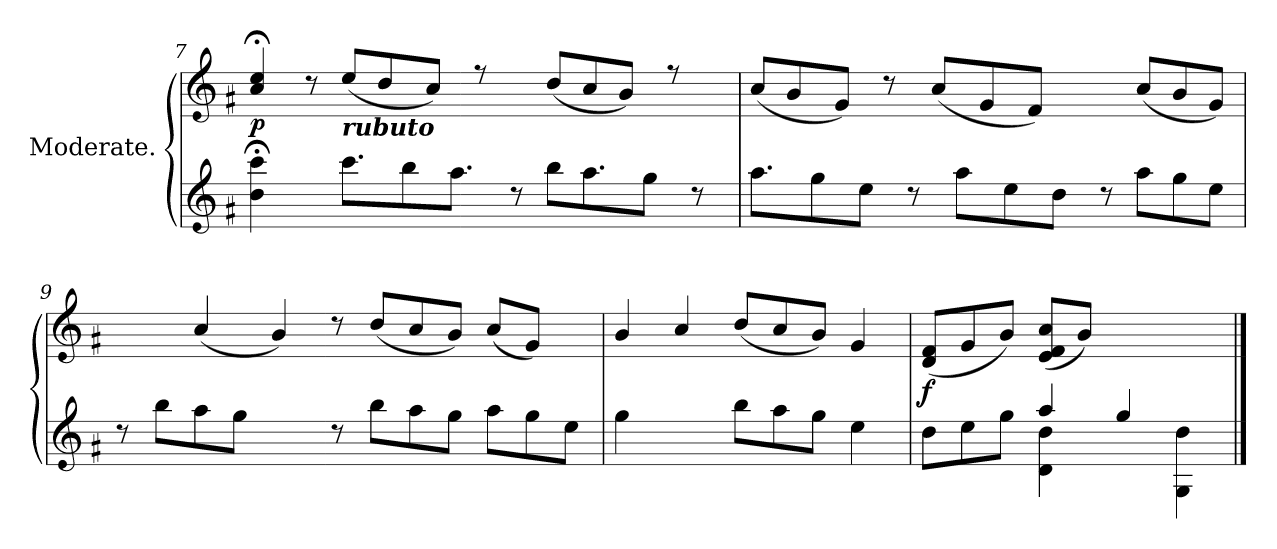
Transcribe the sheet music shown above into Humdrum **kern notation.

**kern	**kern	**dynam
*part1	*part1	*part1
*staff2	*staff1	*staff1/2
*I"Moderate.	*	*
!!LO:LB:g=z
*clefG3	*clefG3	*
*k[f#]	*k[f#]	*
=7	=7	=7
!	!	!LO:DY:b
4b\;< 4aa\;<	4a/;< 4cc/;<	p
8ryy	8rb	.
!	!LO:TX:b:Bi:t=rubuto	!
8.aa\L	(<8cc/L	.
.	8b/	.
8gg\	.	.
.	8a/J)	.
8.ff#\J	.	.
.	8rcc	.
8rb	8ryy	.
8gg\L	(<8b/L	.
8.ff#\	8a/	.
.	8g/J)	.
8ee\J	.	.
.	8rcc	.
8rb	.	.
.	16ryy	.
=8	=8	=8
8.ff#\L	(<8a/L	.
.	8g/	.
8ee\	.	.
.	8e/J)	.
8cc\J	.	.
.	8rb	.
8rb	.	.
.	(<8a/L	.
8ff#\L	.	.
.	8e/	.
8cc\	.	.
.	8d/J)	.
8b\J	.	.
.	8.ryy	.
8rb	.	.
8ff#\L	(<8a/L	.
8ee\	8g/	.
8cc\J	8e/J)	.
!!LO:LB:g=z
=9	=9	=9
8rb	4ryy	.
8gg\L	.	.
8ff#\	(>4a/	.
8ee\J	.	.
4ryy	4g/)	.
8rb	8rb	.
8gg\L	(<8b/L	.
8ff#\	8a/	.
8ee\J	8g/J)	.
8ff#\L	(<8a/L	.
8ee\	8e/J)	.
8cc\J	8ryy	.
=10	=10	=10
4ee\	4g/	.
4ryy	4a/	.
8gg\L	(<8b/L	.
8ff#\	8a/	.
8ee\J	8g/J)	.
4cc\	4e/	.
=11	=11	=11
*^	*	*
!	!	!	!LO:DY:b
4.ryy	8b\L	(<8B/ 8d/L	f
.	8cc\	8e/	.
.	8ee\J	8g/J)	.
4ff#/	4B\ 4b\	(<8c/ 8d/ 8a/L	.
.	.	8g/J)	.
4ee/	2ryy	2ryy	.
4E\ 4b\	.	.	.
*v	*v	*	*
==	==	==
*-	*-	*-
